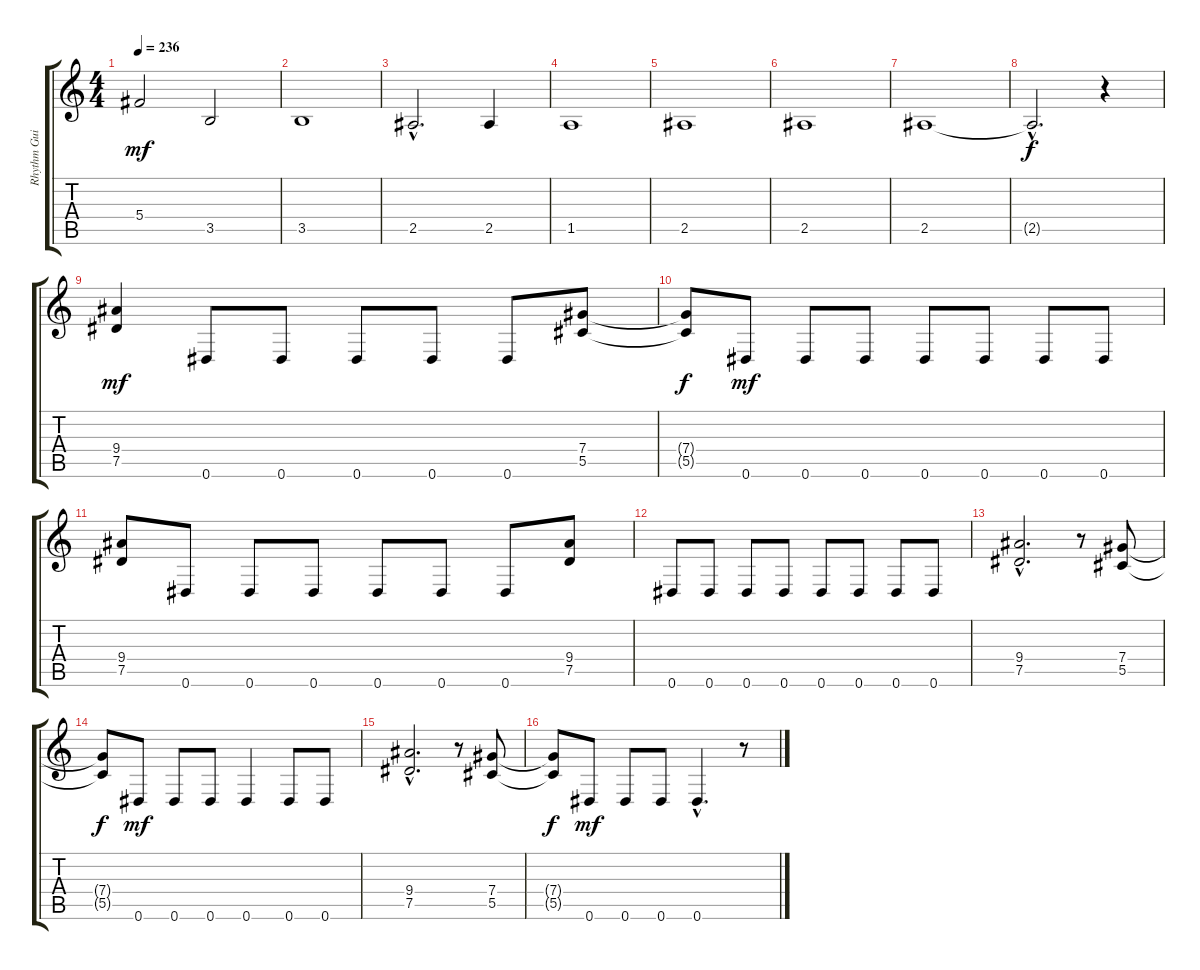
\track ("Rhythm Guitar  " "Rhythm Gui") {instrument overdrivenguitar}
\staff {score tabs}
\tuning (Eb4 Bb3 Gb3 Db3 Ab2 Eb2) {hide}
\ts (4 4)
\tempo 236
\clef g2
\ks c
5.4.2{dy mf} 3.5.2 |
3.5.1 |
2.5{hac}.2{d} 2.5.4 |
1.5.1 |
2.5.1 |
2.5.1 |
2.5.1 |
2.5{hac t}.2{d dy f} r.4 |
(9.4 7.5).4{dy mf} 0.6.8 0.6.8 0.6.8 0.6.8 0.6.8 (7.4 5.5).8 |
(7.4{t} 5.5{t}).8{dy f} 0.6.8{dy mf} 0.6.8 0.6.8 0.6.8 0.6.8 0.6.8 0.6.8 |
(9.4 7.5).8 0.6.8 0.6.8 0.6.8 0.6.8 0.6.8 0.6.8 (9.4 7.5).8 |
0.6.8 0.6.8 0.6.8 0.6.8 0.6.8 0.6.8 0.6.8 0.6.8 |
(9.4{hac} 7.5{hac}).2{d} r.8 (7.4 5.5).8 |
(7.4{t} 5.5{t}).8{dy f} 0.6.8{dy mf} 0.6.8 0.6.8 0.6.4 0.6.8 0.6.8 |
(9.4{hac} 7.5{hac}).2{d} r.8 (7.4 5.5).8 |
(7.4{t} 5.5{t}).8{dy f} 0.6.8{dy mf} 0.6.8 0.6.8 0.6{hac}.4{d} r.8
